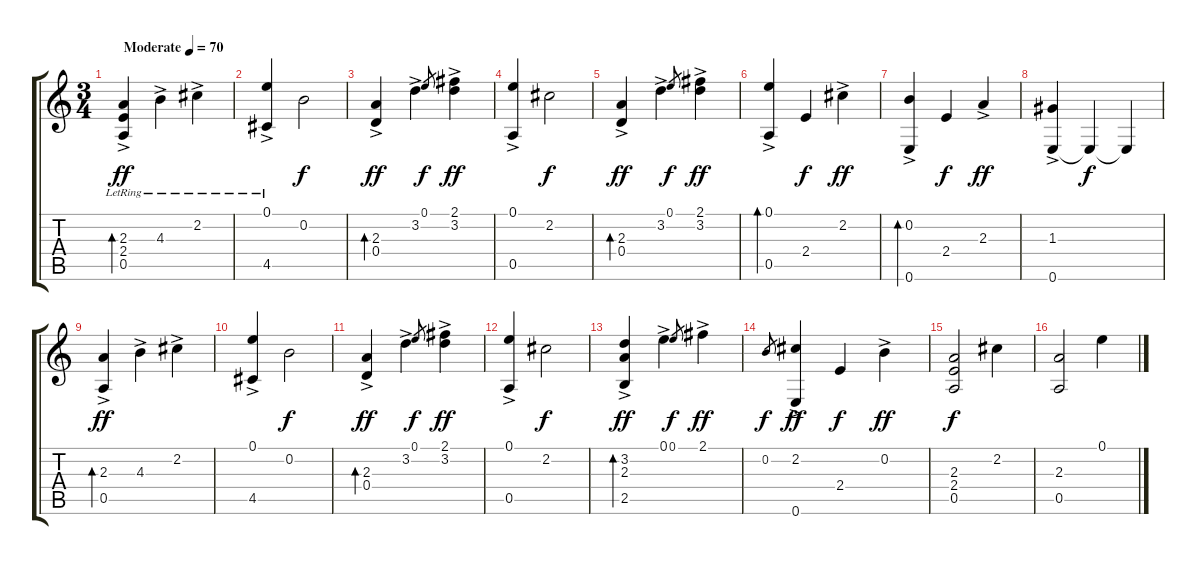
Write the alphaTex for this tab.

\track "" {instrument acousticguitarsteel}
\staff {score tabs}
\tuning (E4 B3 G3 D3 A2 E2) {hide}
\ts (3 4)
\tempo (70 "Moderate")
\clef g2
\ks c
(2.3{ac} 2.4 0.5{lr}).4{bd 480 dy ff instrument acousticguitarsteel} 4.3{ac lr}.4 2.2{ac lr}.4 |
(0.1{ac lr} 4.5).4 0.2.2{dy f} |
(2.3{ac} 0.4).4{bd 480 dy ff} 3.2{ac}.4 0.1.8{gr dy f} (2.1{ac} 3.2).4{dy ff} |
(0.1{ac} 0.5).4 2.2.2{dy f} |
(2.3{ac} 0.4).4{bd 480 dy ff} 3.2{ac}.4 0.1.8{gr dy f} (2.1{ac} 3.2).4{dy ff} |
(0.1{ac} 0.5).4{bd 480} 2.4.4{dy f} 2.2{ac}.4{dy ff} |
(0.2{ac} 0.6).4{bd 480} 2.4.4{dy f} 2.3{ac}.4{dy ff} |
(1.3{ac} 0.6).4 0.6{t}.4{dy f} 0.6{t}.4 |
(2.3{ac} 0.5).4{bd 480 dy ff} 4.3{ac}.4 2.2{ac}.4 |
(0.1{ac} 4.5).4 0.2.2{dy f} |
(2.3{ac} 0.4).4{bd 480 dy ff} 3.2{ac}.4 0.1.8{gr dy f} (2.1{ac} 3.2).4{dy ff} |
(0.1{ac} 0.5).4 2.2.2{dy f} |
(3.2{ac} 2.3 2.5).4{bd 480 dy ff} 0.1{ac}.4 0.1.8{gr dy f} 2.1{ac}.4{dy ff} |
0.2.8{gr dy f} (2.2{ac} 0.6).4{dy ff} 2.4.4{dy f} 0.2{ac}.4{dy ff} |
(2.3 2.4 0.5).2{dy f} 2.2.4 |
(2.3 0.5).2 0.1.4
